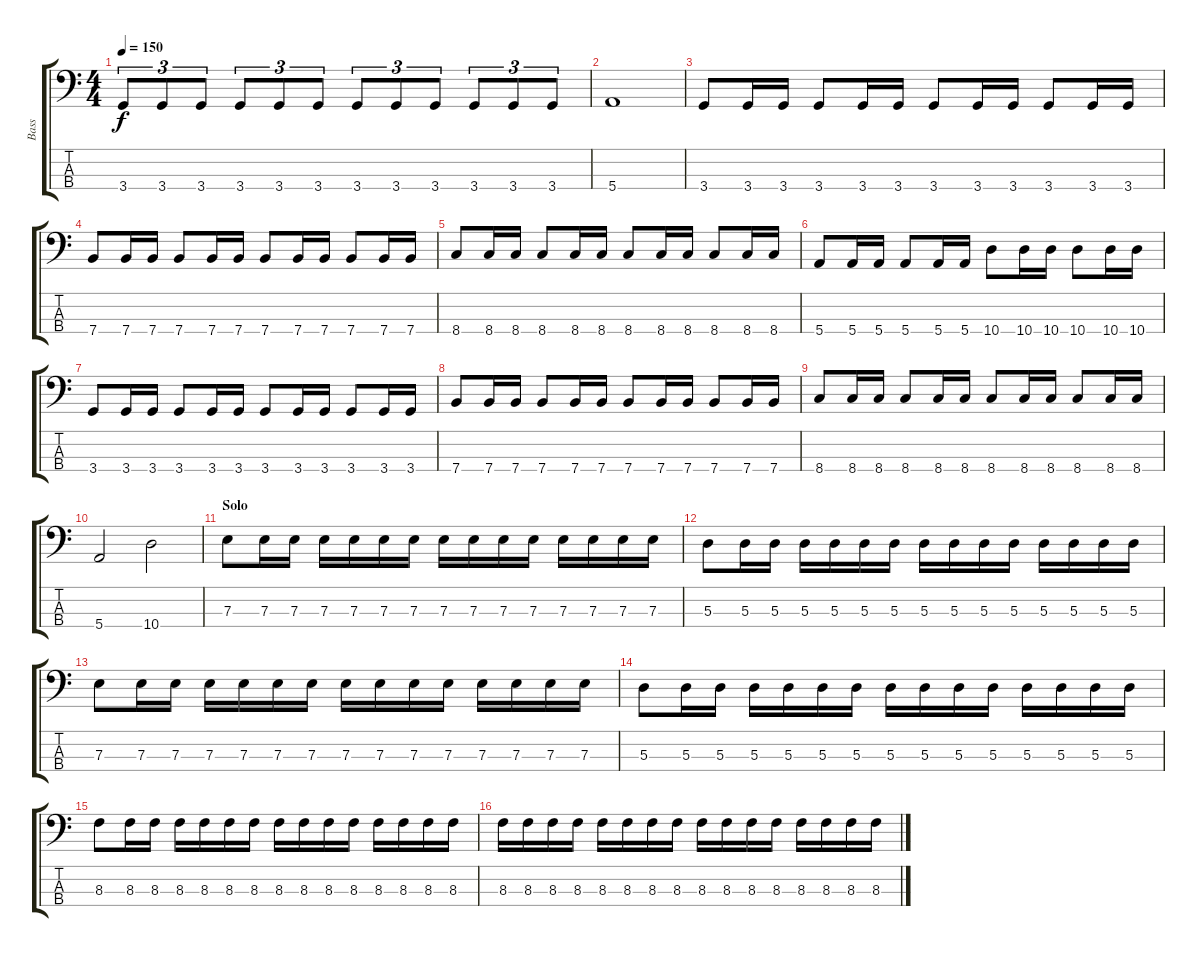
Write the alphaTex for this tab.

\track ("Bass" "Bass") {instrument electricbassfinger}
\staff {score tabs}
\tuning (G2 D2 A1 E1) {hide}
\ts (4 4)
\tempo 150
\clef f4
\ks c
3.4.8{tu (3 2) dy f} 3.4.8{tu (3 2)} 3.4.8{tu (3 2)} 3.4.8{tu (3 2)} 3.4.8{tu (3 2)} 3.4.8{tu (3 2)} 3.4.8{tu (3 2)} 3.4.8{tu (3 2)} 3.4.8{tu (3 2)} 3.4.8{tu (3 2)} 3.4.8{tu (3 2)} 3.4.8{tu (3 2)} |
5.4.1 |
3.4.8 3.4.16 3.4.16 3.4.8 3.4.16 3.4.16 3.4.8 3.4.16 3.4.16 3.4.8 3.4.16 3.4.16 |
7.4.8 7.4.16 7.4.16 7.4.8 7.4.16 7.4.16 7.4.8 7.4.16 7.4.16 7.4.8 7.4.16 7.4.16 |
8.4.8 8.4.16 8.4.16 8.4.8 8.4.16 8.4.16 8.4.8 8.4.16 8.4.16 8.4.8 8.4.16 8.4.16 |
5.4.8 5.4.16 5.4.16 5.4.8 5.4.16 5.4.16 10.4.8 10.4.16 10.4.16 10.4.8 10.4.16 10.4.16 |
3.4.8 3.4.16 3.4.16 3.4.8 3.4.16 3.4.16 3.4.8 3.4.16 3.4.16 3.4.8 3.4.16 3.4.16 |
7.4.8 7.4.16 7.4.16 7.4.8 7.4.16 7.4.16 7.4.8 7.4.16 7.4.16 7.4.8 7.4.16 7.4.16 |
8.4.8 8.4.16 8.4.16 8.4.8 8.4.16 8.4.16 8.4.8 8.4.16 8.4.16 8.4.8 8.4.16 8.4.16 |
5.4.2 10.4.2 |
\section ("" "Solo")
7.3.8 7.3.16 7.3.16 7.3.16 7.3.16 7.3.16 7.3.16 7.3.16 7.3.16 7.3.16 7.3.16 7.3.16 7.3.16 7.3.16 7.3.16 |
5.3.8 5.3.16 5.3.16 5.3.16 5.3.16 5.3.16 5.3.16 5.3.16 5.3.16 5.3.16 5.3.16 5.3.16 5.3.16 5.3.16 5.3.16 |
7.3.8 7.3.16 7.3.16 7.3.16 7.3.16 7.3.16 7.3.16 7.3.16 7.3.16 7.3.16 7.3.16 7.3.16 7.3.16 7.3.16 7.3.16 |
5.3.8 5.3.16 5.3.16 5.3.16 5.3.16 5.3.16 5.3.16 5.3.16 5.3.16 5.3.16 5.3.16 5.3.16 5.3.16 5.3.16 5.3.16 |
8.3.8 8.3.16 8.3.16 8.3.16 8.3.16 8.3.16 8.3.16 8.3.16 8.3.16 8.3.16 8.3.16 8.3.16 8.3.16 8.3.16 8.3.16 |
8.3.16 8.3.16 8.3.16 8.3.16 8.3.16 8.3.16 8.3.16 8.3.16 8.3.16 8.3.16 8.3.16 8.3.16 8.3.16 8.3.16 8.3.16 8.3.16
